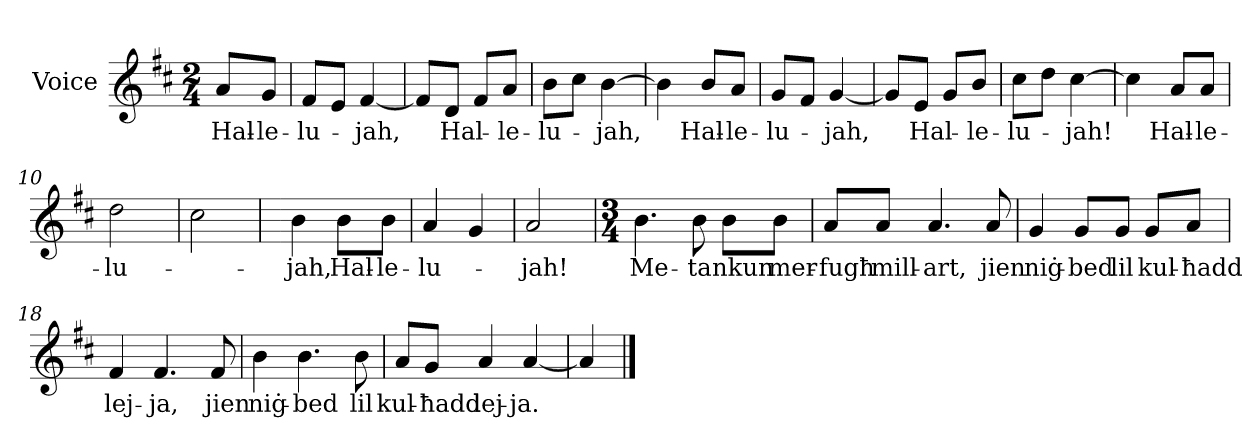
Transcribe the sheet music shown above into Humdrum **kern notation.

**kern	**text
*part1	*part1
*staff1	*staff1
*I"Voice	*
*I'Vo.	*
*clefG2	*
*k[f#c#]	*
*M2/4	*
=1	=1
8a/L	Hal-
8g/J	-le-
=2	=2
8f#/L	-lu-
8e/J	.
[4f#/	-jah,
=3	=3
8f#/L]	.
8d/J	Hal-
8f#/L	.
8a/J	-le-
=4	=4
8b\L	-lu-
8cc#\J	.
[4b\	-jah,
=5	=5
4b\]	.
8b/L	Hal-
8a/J	-le-
=6	=6
8g/L	-lu-
8f#/J	.
[4g/	-jah,
=7	=7
8g/L]	.
8e/J	Hal-
8g/L	.
8b/J	-le-
=8	=8
8cc#\L	-lu-
8dd\J	.
[4cc#\	-jah!
=9	=9
4cc#\]	.
8a/L	Hal-
8a/J	-le-
=10	=10
2dd\	-lu-
=11	=11
2cc#\	.
=12	=12
4b\	-jah,
8b\L	Hal-
8b\J	-le-
=13	=13
4a/	-lu-
4g/	.
=14	=14
2a/	-jah!
=15	=15
*M3/4	*
4.b\	Me-
8b\	-ta
8b\L	nkun
8b\J	mer-
=16	=16
8a/L	-fugħ
8a/J	mill-
4.a/	-art,
8a/	jien
=17	=17
4g/	niġ-
8g/L	-bed
8g/J	lil
8g/L	kul-
8a/J	-ħadd
=18	=18
4f#/	lej-
4.f#/	-ja,
8f#/	jien
=19	=19
4b\	niġ-
4.b\	-bed
8b\	lil
=20	=20
8a/L	kul-
8g/J	-ħadd
4a/	lej-
[4a/	-ja.
=21	=21
4a/]	.
==	==
*-	*-
